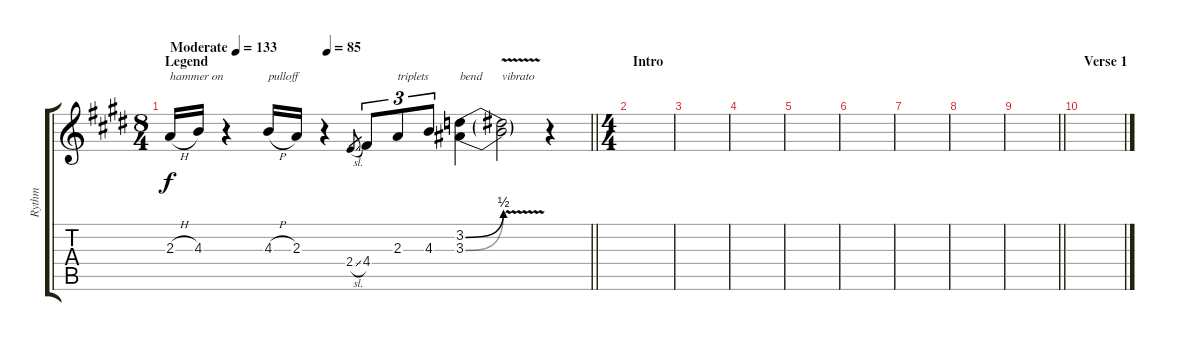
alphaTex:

\track ("Rythm" "Rythm") {instrument overdrivenguitar}
\staff {score tabs}
\tuning (E4 B3 G3 D3 A2 E2) {hide}
\ts (8 4)
\section ("" "Legend")
\tempo (133 "Moderate")
\tempo (75 0.375)
\tempo (85 0.375)
\tempo (133 "Moderate")
\clef g2
\barLineRight lightlight
\ks e
2.3{h}.16{txt "hammer on" dy f instrument overdrivenguitar} 4.3.16 r.4 4.3{h}.16{txt "pulloff"} 2.3.16 r.4 2.4{sl}.8{gr} 4.4.8{tu (3 2)} 2.3.8{tu (3 2) txt "triplets"} 4.3.8{tu (3 2)} (3.2{be (bend 0 0 60 2)} 3.3{be (bend 0 0 60 2)}).4{txt "bend"} (3.2{v t} 3.3{v t}).2{txt "vibrato"} r.4 |
\ts (4 4)
\section ("" "Intro")
|
|
|
|
|
|
|
\barLineRight lightlight
|
\section ("" "Verse 1")
